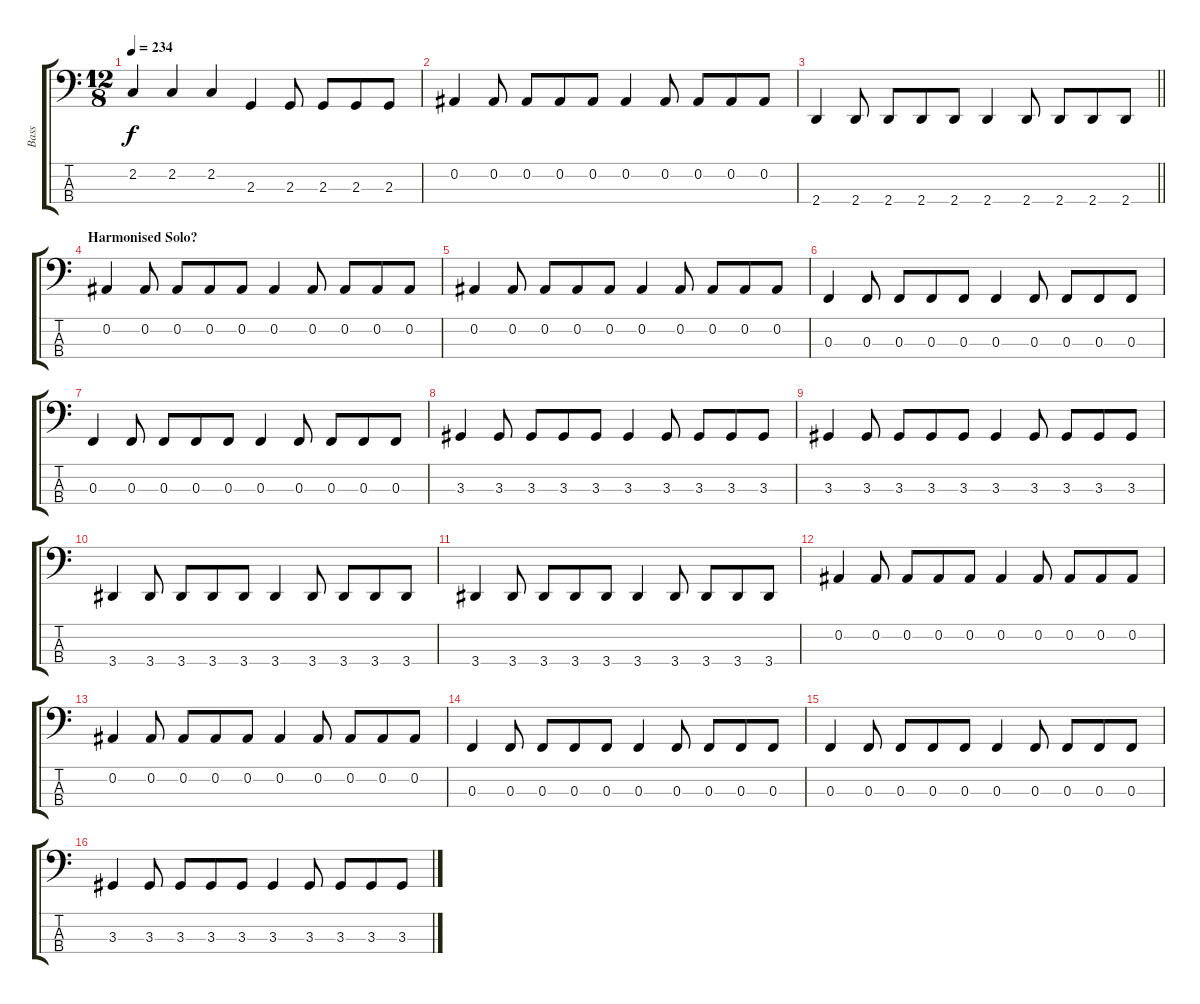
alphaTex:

\track ("Bass" "Bass") {instrument electricbasspick}
\staff {score tabs}
\tuning (Eb2 Bb1 F1 C1) {hide}
\ts (12 8)
\tempo 234
\clef f4
\ks c
2.2.4{dy f} 2.2.4 2.2.4 2.3.4 2.3.8 2.3.8 2.3.8 2.3.8 |
0.2.4 0.2.8 0.2.8 0.2.8 0.2.8 0.2.4 0.2.8 0.2.8 0.2.8 0.2.8 |
\barLineRight lightlight
2.4.4 2.4.8 2.4.8 2.4.8 2.4.8 2.4.4 2.4.8 2.4.8 2.4.8 2.4.8 |
\section ("" "Harmonised Solo?")
0.2.4 0.2.8 0.2.8 0.2.8 0.2.8 0.2.4 0.2.8 0.2.8 0.2.8 0.2.8 |
0.2.4 0.2.8 0.2.8 0.2.8 0.2.8 0.2.4 0.2.8 0.2.8 0.2.8 0.2.8 |
0.3.4 0.3.8 0.3.8 0.3.8 0.3.8 0.3.4 0.3.8 0.3.8 0.3.8 0.3.8 |
0.3.4 0.3.8 0.3.8 0.3.8 0.3.8 0.3.4 0.3.8 0.3.8 0.3.8 0.3.8 |
3.3.4 3.3.8 3.3.8 3.3.8 3.3.8 3.3.4 3.3.8 3.3.8 3.3.8 3.3.8 |
3.3.4 3.3.8 3.3.8 3.3.8 3.3.8 3.3.4 3.3.8 3.3.8 3.3.8 3.3.8 |
3.4.4 3.4.8 3.4.8 3.4.8 3.4.8 3.4.4 3.4.8 3.4.8 3.4.8 3.4.8 |
3.4.4 3.4.8 3.4.8 3.4.8 3.4.8 3.4.4 3.4.8 3.4.8 3.4.8 3.4.8 |
0.2.4 0.2.8 0.2.8 0.2.8 0.2.8 0.2.4 0.2.8 0.2.8 0.2.8 0.2.8 |
0.2.4 0.2.8 0.2.8 0.2.8 0.2.8 0.2.4 0.2.8 0.2.8 0.2.8 0.2.8 |
0.3.4 0.3.8 0.3.8 0.3.8 0.3.8 0.3.4 0.3.8 0.3.8 0.3.8 0.3.8 |
0.3.4 0.3.8 0.3.8 0.3.8 0.3.8 0.3.4 0.3.8 0.3.8 0.3.8 0.3.8 |
3.3.4 3.3.8 3.3.8 3.3.8 3.3.8 3.3.4 3.3.8 3.3.8 3.3.8 3.3.8
